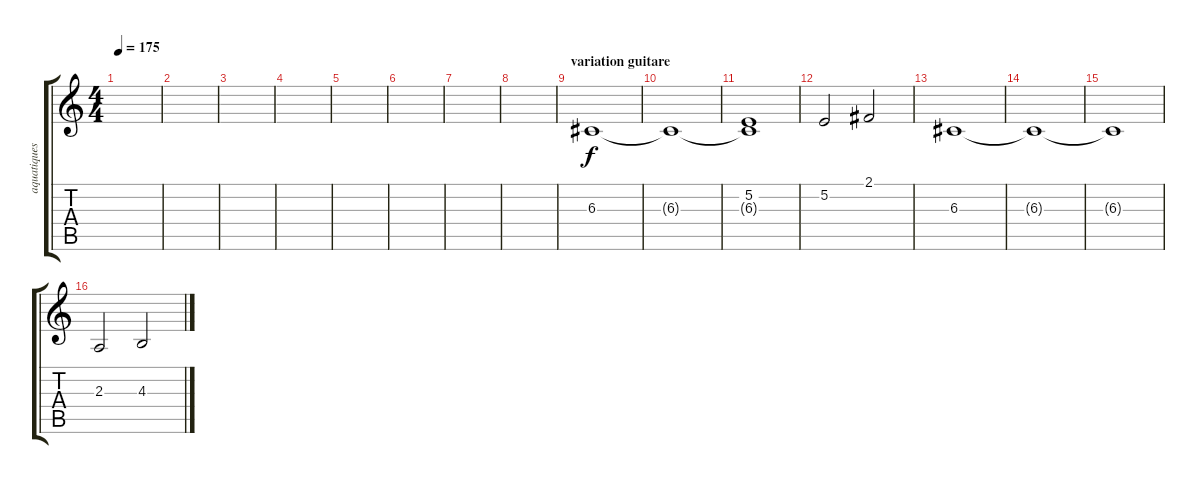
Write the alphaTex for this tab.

\track ("aquatiques sounds" "aquatiques") {instrument fx7echoes}
\staff {score tabs}
\tuning (E4 B3 G3 D3 A2 E2) {hide}
\ts (4 4)
\tempo 175
\clef g2
\ks c
|
|
|
|
|
|
|
|
\section ("" "variation guitare")
6.3.1 |
6.3{t}.1 |
(5.2 6.3{t}).1 |
5.2.2 2.1.2 |
6.3.1 |
6.3{t}.1 |
6.3{t}.1 |
2.3.2 4.3.2
